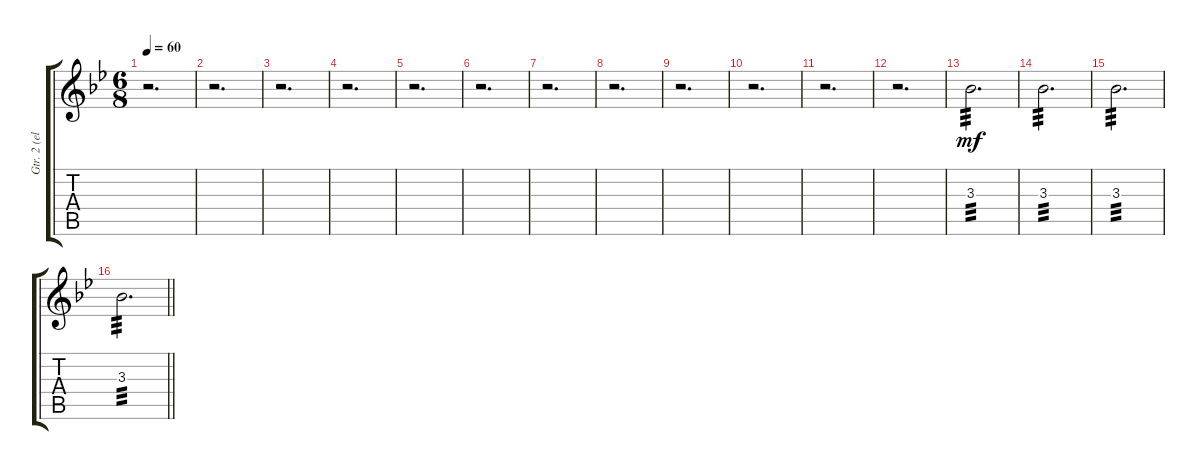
\track ("Gtr. 2 (elec.)" "Gtr. 2 (el") {instrument distortionguitar}
\staff {score tabs}
\tuning (E4 B3 G3 D3 A2 E2) {hide}
\ts (6 8)
\tempo 60
\clef g2
\ks bb
r.2{d dy mf} |
r.2{d} |
r.2{d} |
r.2{d} |
r.2{d} |
r.2{d} |
r.2{d} |
r.2{d} |
r.2{d} |
r.2{d} |
r.2{d} |
r.2{d volume 0} |
3.3.2{d tp 3 volume 13} |
3.3.2{d tp 3} |
3.3.2{d tp 3} |
\barLineRight lightlight
3.3.2{d tp 3}
